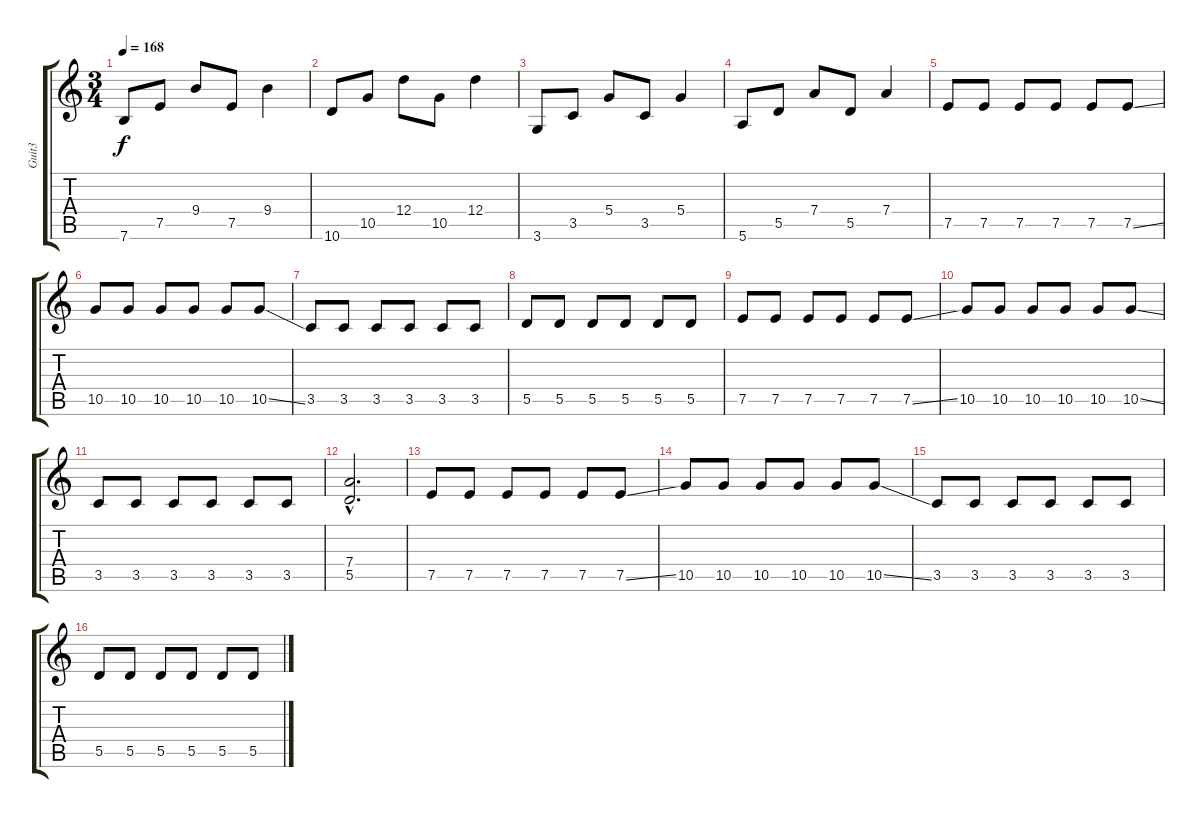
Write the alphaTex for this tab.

\track ("Guit3" "Guit3") {instrument overdrivenguitar}
\staff {score tabs}
\tuning (E4 B3 G3 D3 A2 E2) {hide}
\ts (3 4)
\tempo 168
\clef g2
\ks c
7.6.8{dy f} 7.5.8 9.4.8 7.5.8 9.4.4 |
10.6.8 10.5.8 12.4.8 10.5.8 12.4.4 |
3.6.8 3.5.8 5.4.8 3.5.8 5.4.4 |
5.6.8 5.5.8 7.4.8 5.5.8 7.4.4 |
7.5.8{volume 11 instrument distortionguitar} 7.5.8 7.5.8 7.5.8 7.5.8 7.5{ss}.8 |
10.5.8 10.5.8 10.5.8 10.5.8 10.5.8 10.5{ss}.8 |
3.5.8 3.5.8 3.5.8 3.5.8 3.5.8 3.5.8 |
5.5.8 5.5.8 5.5.8 5.5.8 5.5.8 5.5.8 |
7.5.8{volume 11 instrument distortionguitar} 7.5.8 7.5.8 7.5.8 7.5.8 7.5{ss}.8 |
10.5.8 10.5.8 10.5.8 10.5.8 10.5.8 10.5{ss}.8 |
3.5.8 3.5.8 3.5.8 3.5.8 3.5.8 3.5.8 |
(7.4{hac} 5.5{hac}).2{d} |
7.5.8{volume 11 instrument distortionguitar} 7.5.8 7.5.8 7.5.8 7.5.8 7.5{ss}.8 |
10.5.8 10.5.8 10.5.8 10.5.8 10.5.8 10.5{ss}.8 |
3.5.8 3.5.8 3.5.8 3.5.8 3.5.8 3.5.8 |
5.5.8 5.5.8 5.5.8 5.5.8 5.5.8 5.5.8
